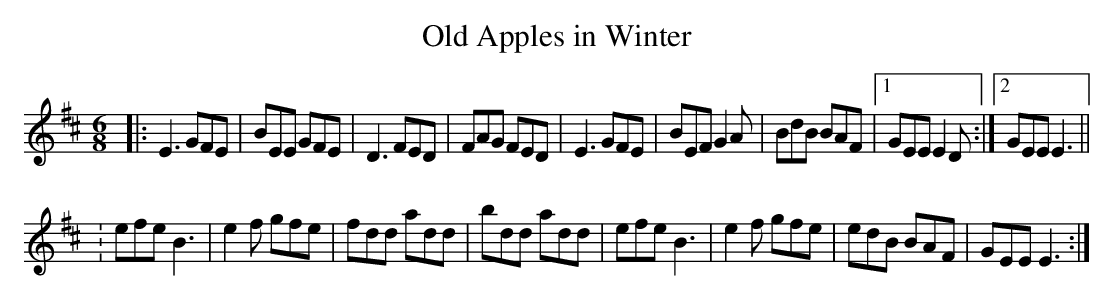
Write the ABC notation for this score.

X:1
T:Old Apples in Winter
M:6/8
L:1/8
K:EDor
|:E3GFE|BEE GFE|D3FED|FAG FED|E3GFE|BEF G2A|BdB BAF|1GEE E2D:|2GEEE3||
:efeB3|e2f gfe|fdd add|bdd add|efeB3|e2f gfe|edB BAF|GEEE3:|
